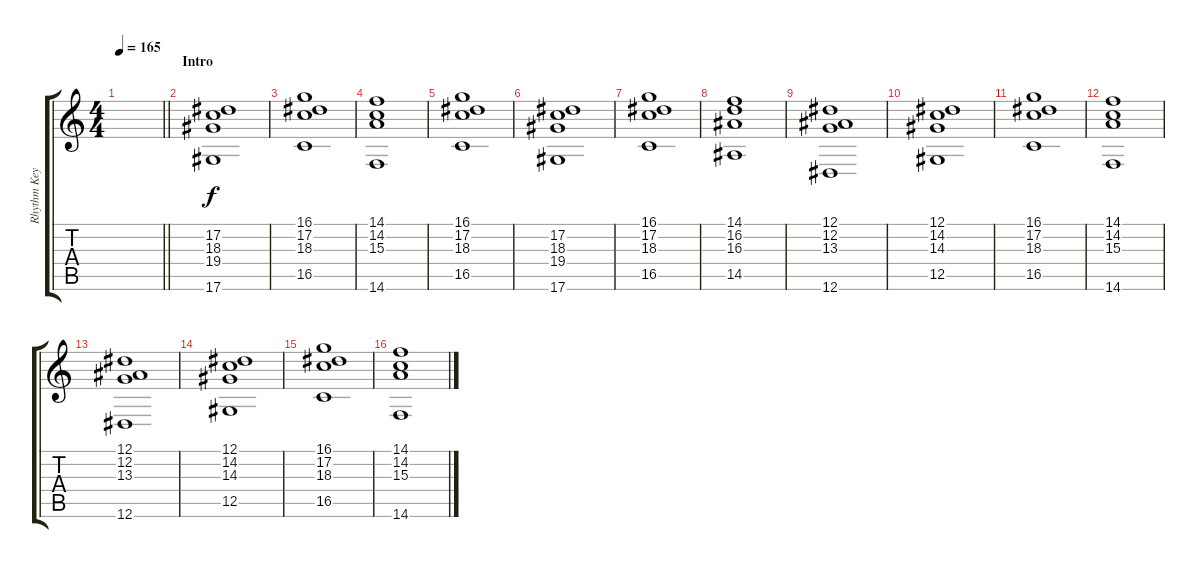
\track ("Rhythm Keyboard" "Rhythm Key") {instrument stringensemble1}
\staff {score tabs}
\tuning (Eb4 Bb3 Gb3 Db3 Ab2 Eb2) {hide}
\ts (4 4)
\tempo 165
\clef g2
\barLineRight lightlight
\ks c
|
\section ("" "Intro")
(17.2 18.3 19.4 17.6).1 |
(16.1 17.2 18.3 16.5).1 |
(14.1 14.2 15.3 14.6).1 |
(16.1 17.2 18.3 16.5).1 |
(17.2 18.3 19.4 17.6).1 |
(16.1 17.2 18.3 16.5).1 |
(14.1 16.2 16.3 14.5).1 |
(12.1 12.2 13.3 12.6).1 |
(12.1 14.2 14.3 12.5).1 |
(16.1 17.2 18.3 16.5).1 |
(14.1 14.2 15.3 14.6).1 |
(12.1 12.2 13.3 12.6).1 |
(12.1 14.2 14.3 12.5).1 |
(16.1 17.2 18.3 16.5).1 |
(14.1 14.2 15.3 14.6).1
